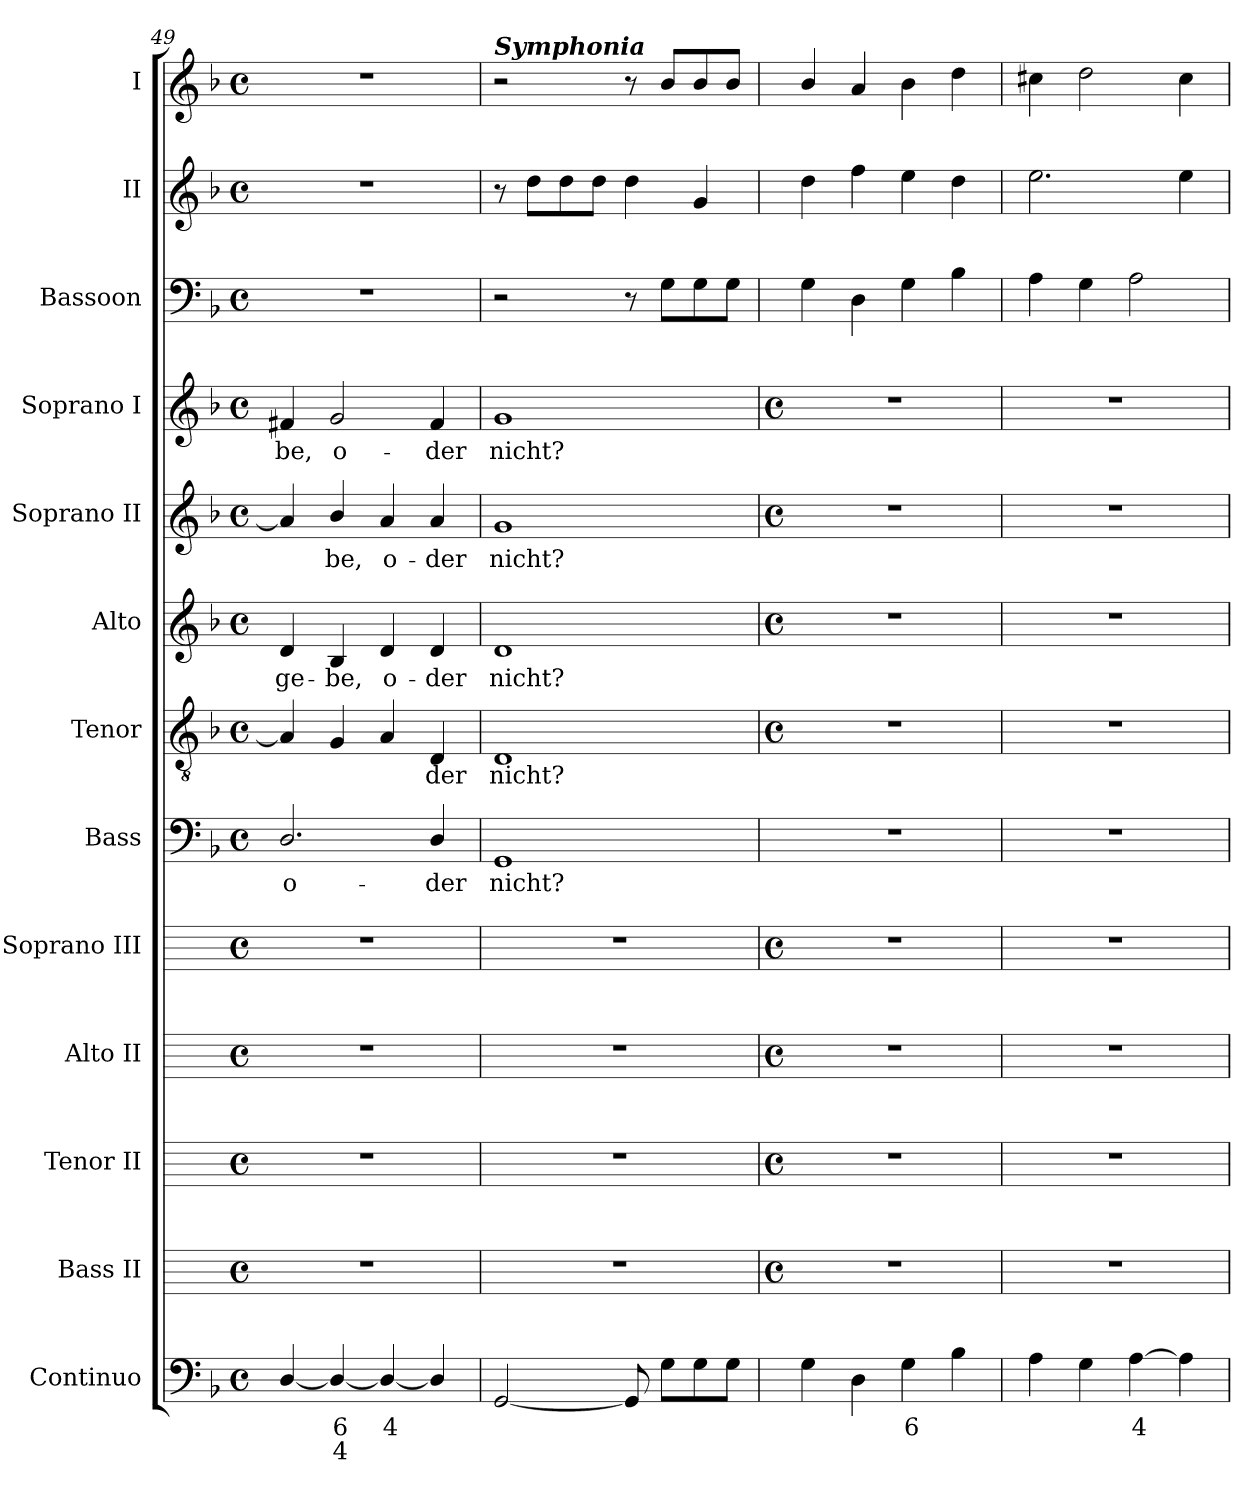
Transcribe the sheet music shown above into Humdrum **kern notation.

**kern	**text	**text	**kern	**kern	**kern	**kern	**kern	**text	**kern	**text	**kern	**text	**kern	**text	**kern	**text	**kern	**kern	**kern
*part13	*part13	*part13	*part12	*part11	*part10	*part9	*part8	*part8	*part7	*part7	*part6	*part6	*part5	*part5	*part4	*part4	*part3	*part2	*part1
*staff13	*staff13	*staff13	*staff12	*staff11	*staff10	*staff9	*staff8	*staff8	*staff7	*staff7	*staff6	*staff6	*staff5	*staff5	*staff4	*staff4	*staff3	*staff2	*staff1
*I"Continuo	*	*	*I"Bass II	*I"Tenor II	*I"Alto II	*I"Soprano III	*I"Bass	*	*I"Tenor	*	*I"Alto	*	*I"Soprano II	*	*I"Soprano I	*	*I"Bassoon	*I"II	*I"I
*	*	*	*I'B II	*I'T II	*I'A II	*I'S III	*I'B	*	*I'T	*	*I'A	*	*I'S II	*	*I'S I	*	*I'Bsn	*I'II	*I'I
*clefF4	*	*	*	*	*	*	*clefF4	*	*clefGv2	*	*clefG2	*	*clefG2	*	*clefG2	*	*clefF4	*clefG2	*clefG2
*	*	*	*ITrd4c7	*ITrd4c7	*ITrd4c7	*ITrd4c7	*	*	*	*	*	*	*	*	*	*	*	*	*
*k[b-]	*	*	*	*	*	*	*k[b-]	*	*k[b-]	*	*k[b-]	*	*k[b-]	*	*k[b-]	*	*k[b-]	*k[b-]	*k[b-]
*F:	*	*	*	*	*	*	*F:	*	*F:	*	*F:	*	*F:	*	*F:	*	*F:	*F:	*F:
*M4/4	*	*	*M4/4	*M4/4	*M4/4	*M4/4	*M4/4	*	*M4/4	*	*M4/4	*	*M4/4	*	*M4/4	*	*M4/4	*M4/4	*M4/4
*met(c)	*	*	*met(c)	*met(c)	*met(c)	*met(c)	*met(c)	*	*met(c)	*	*met(c)	*	*met(c)	*	*met(c)	*	*met(c)	*met(c)	*met(c)
=49	=49	=49	=49	=49	=49	=49	=49	=49	=49	=49	=49	=49	=49	=49	=49	=49	=49	=49	=49
!	!	!	!	!	!	!	!	!LO:LY:b	!	!	!	!LO:LY:b	!	!	!	!LO:LY:b	!	!	!
[4D/	.	.	1r	1r	1r	1r	2.D/	o-	4A]	.	4d	ge-	4a]	.	4f#X	-be,	1r	1r	1r
!	!LO:LY:b	!LO:LY:b	!	!	!	!	!	!	!	!	!	!LO:LY:b	!	!LO:LY:b	!	!LO:LY:b	!	!	!
4D/_	6	4	.	.	.	.	.	.	4G	.	4B-	-be,	4b-/	be,	2g	o-	.	.	.
!	!LO:LY:b	!	!	!	!	!	!	!	!	!	!	!LO:LY:b	!	!LO:LY:b	!	!	!	!	!
4D/_	4	.	.	.	.	.	.	.	4A	.	4d	o-	4a	o-	.	.	.	.	.
!	!	!	!	!	!	!	!	!LO:LY:b	!	!LO:LY:b	!	!LO:LY:b	!	!LO:LY:b	!	!LO:LY:b	!	!	!
4D/]	.	.	.	.	.	.	4D/	-der	4D	der	4d	-der	4a	-der	4f#	-der	.	.	.
=50	=50	=50	=50	=50	=50	=50	=50	=50	=50	=50	=50	=50	=50	=50	=50	=50	=50	=50	=50
!	!	!	!	!	!	!	!	!	!	!	!	!	!	!	!	!	!	!	!LO:TX:a:Bi:t=Symphonia
!	!	!	!	!	!	!	!	!LO:LY:b	!	!LO:LY:b	!	!LO:LY:b	!	!LO:LY:b	!	!LO:LY:b	!	!	!
[2GG	.	.	1r	1r	1r	1r	1GG	nicht?	1D	nicht?	1d	nicht?	1g	nicht?	1g	nicht?	2r	8r	2r
.	.	.	.	.	.	.	.	.	.	.	.	.	.	.	.	.	.	8ddL	.
.	.	.	.	.	.	.	.	.	.	.	.	.	.	.	.	.	.	8dd	.
.	.	.	.	.	.	.	.	.	.	.	.	.	.	.	.	.	.	8ddJ	.
8GG]	.	.	.	.	.	.	.	.	.	.	.	.	.	.	.	.	8r	4dd	8r
8GL	.	.	.	.	.	.	.	.	.	.	.	.	.	.	.	.	8GL	.	8b-/L
8G	.	.	.	.	.	.	.	.	.	.	.	.	.	.	.	.	8G	4g	8b-/
8GJ	.	.	.	.	.	.	.	.	.	.	.	.	.	.	.	.	8GJ	.	8b-/J
!!LO:LB:g=z
=51	=51	=51	=51	=51	=51	=51	=51	=51	=51	=51	=51	=51	=51	=51	=51	=51	=51	=51	=51
*	*	*	*M4/4	*M4/4	*M4/4	*M4/4	*	*	*M4/4	*	*M4/4	*	*M4/4	*	*M4/4	*	*	*	*
*	*	*	*met(c)	*met(c)	*met(c)	*met(c)	*	*	*met(c)	*	*met(c)	*	*met(c)	*	*met(c)	*	*	*	*
4G	.	.	1r	1r	1r	1r	1r	.	1r	.	1r	.	1r	.	1r	.	4G	4dd	4b-/
4D	.	.	.	.	.	.	.	.	.	.	.	.	.	.	.	.	4D	4ff	4a
!	!LO:LY:b	!	!	!	!	!	!	!	!	!	!	!	!	!	!	!	!	!	!
4G	6	.	.	.	.	.	.	.	.	.	.	.	.	.	.	.	4G	4ee	4b-
4B-	.	.	.	.	.	.	.	.	.	.	.	.	.	.	.	.	4B-	4dd	4dd
=52	=52	=52	=52	=52	=52	=52	=52	=52	=52	=52	=52	=52	=52	=52	=52	=52	=52	=52	=52
4A	.	.	1r	1r	1r	1r	1r	.	1r	.	1r	.	1r	.	1r	.	4A	2.ee	4cc#X
4G	.	.	.	.	.	.	.	.	.	.	.	.	.	.	.	.	4G	.	2dd
!	!LO:LY:b	!	!	!	!	!	!	!	!	!	!	!	!	!	!	!	!	!	!
[4A	4	.	.	.	.	.	.	.	.	.	.	.	.	.	.	.	2A	.	.
4A]	.	.	.	.	.	.	.	.	.	.	.	.	.	.	.	.	.	4ee	4cc#
=	=	=	=	=	=	=	=	=	=	=	=	=	=	=	=	=	=	=	=
*-	*-	*-	*-	*-	*-	*-	*-	*-	*-	*-	*-	*-	*-	*-	*-	*-	*-	*-	*-
